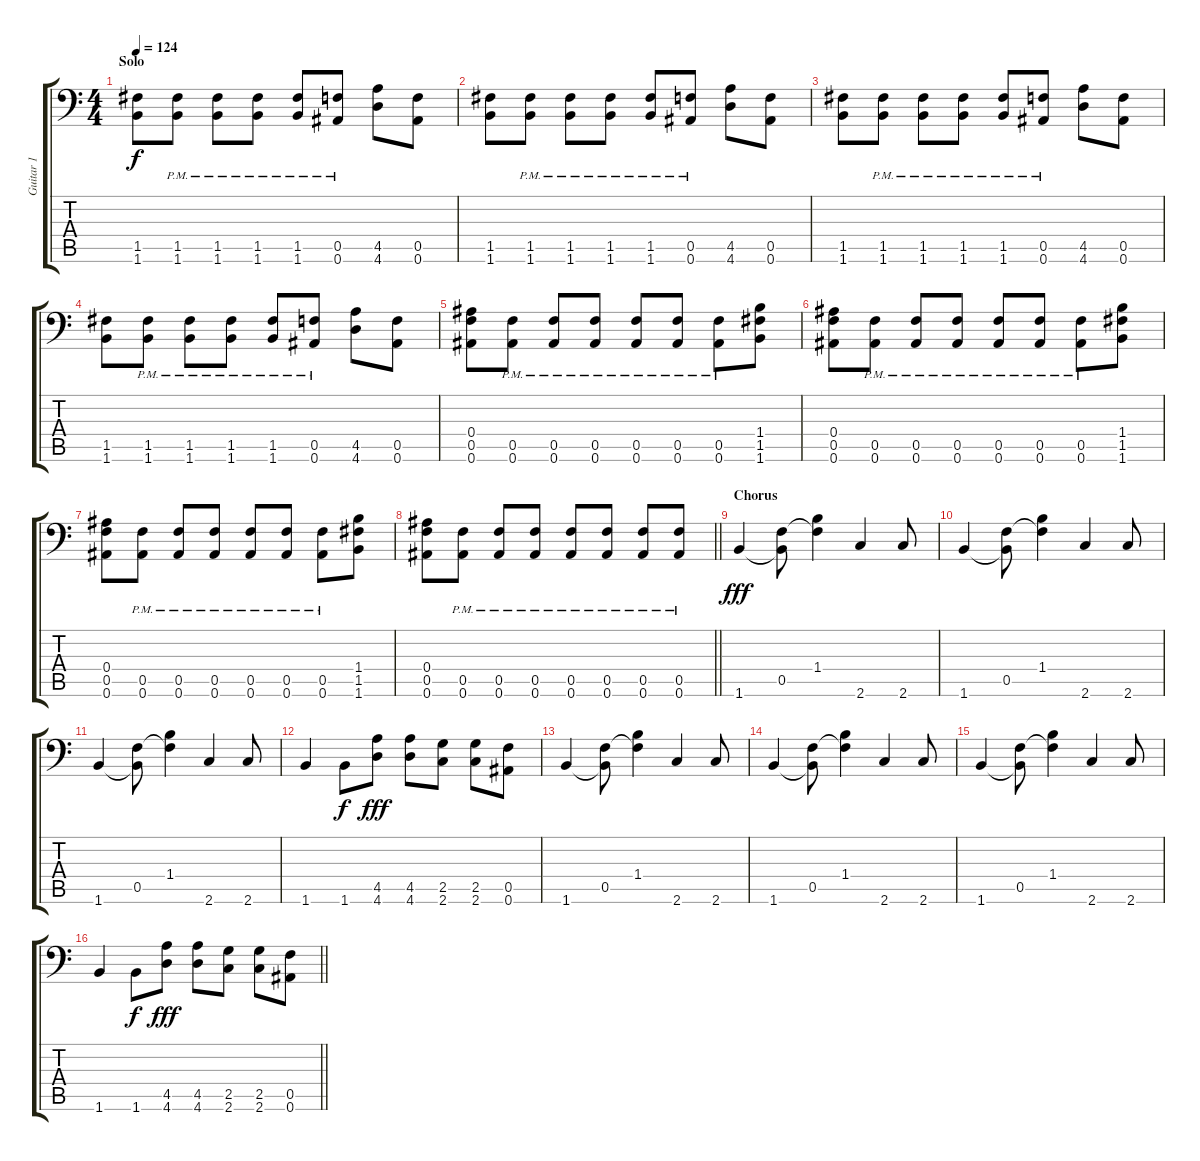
\track ("Guitar 1" "Guitar 1") {instrument distortionguitar}
\staff {score tabs}
\tuning (C4 G3 Eb3 Bb2 F2 Bb1) {hide}
\ts (4 4)
\section ("" "Solo")
\tempo 124
\clef f4
\ks c
(1.5 1.6).8{dy f} (1.5{pm} 1.6{pm}).8 (1.5{pm} 1.6{pm}).8 (1.5{pm} 1.6{pm}).8 (1.5{pm} 1.6{pm}).8 (0.5{pm} 0.6{pm}).8 (4.5 4.6).8 (0.5 0.6).8 |
(1.5 1.6).8 (1.5{pm} 1.6{pm}).8 (1.5{pm} 1.6{pm}).8 (1.5{pm} 1.6{pm}).8 (1.5{pm} 1.6{pm}).8 (0.5{pm} 0.6{pm}).8 (4.5 4.6).8 (0.5 0.6).8 |
(1.5 1.6).8 (1.5{pm} 1.6{pm}).8 (1.5{pm} 1.6{pm}).8 (1.5{pm} 1.6{pm}).8 (1.5{pm} 1.6{pm}).8 (0.5{pm} 0.6{pm}).8 (4.5 4.6).8 (0.5 0.6).8 |
(1.5 1.6).8 (1.5{pm} 1.6{pm}).8 (1.5{pm} 1.6{pm}).8 (1.5{pm} 1.6{pm}).8 (1.5{pm} 1.6{pm}).8 (0.5{pm} 0.6{pm}).8 (4.5 4.6).8 (0.5 0.6).8 |
(0.4 0.5 0.6).8 (0.5{pm} 0.6{pm}).8 (0.5{pm} 0.6{pm}).8 (0.5{pm} 0.6{pm}).8 (0.5{pm} 0.6{pm}).8 (0.5{pm} 0.6{pm}).8 (0.5{pm} 0.6{pm}).8 (1.4 1.5 1.6).8 |
(0.4 0.5 0.6).8 (0.5{pm} 0.6{pm}).8 (0.5{pm} 0.6{pm}).8 (0.5{pm} 0.6{pm}).8 (0.5{pm} 0.6{pm}).8 (0.5{pm} 0.6{pm}).8 (0.5{pm} 0.6{pm}).8 (1.4 1.5 1.6).8 |
(0.4 0.5 0.6).8 (0.5{pm} 0.6{pm}).8 (0.5{pm} 0.6{pm}).8 (0.5{pm} 0.6{pm}).8 (0.5{pm} 0.6{pm}).8 (0.5{pm} 0.6{pm}).8 (0.5{pm} 0.6{pm}).8 (1.4 1.5 1.6).8 |
\barLineRight lightlight
(0.4 0.5 0.6).8 (0.5{pm} 0.6{pm}).8 (0.5{pm} 0.6{pm}).8 (0.5{pm} 0.6{pm}).8 (0.5{pm} 0.6{pm}).8 (0.5{pm} 0.6{pm}).8 (0.5{pm} 0.6{pm}).8 (0.5{pm} 0.6{pm}).8 |
\section ("" "Chorus")
1.6.4{dy fff} (0.5 1.6{t}).8 (1.4 0.5{t}).4 2.6.4 2.6.8 |
1.6.4 (0.5 1.6{t}).8 (1.4 0.5{t}).4 2.6.4 2.6.8 |
1.6.4 (0.5 1.6{t}).8 (1.4 0.5{t}).4 2.6.4 2.6.8 |
1.6.4 1.6.8{dy f} (4.5 4.6).8{dy fff} (4.5 4.6).8 (2.5 2.6).8 (2.5 2.6).8 (0.5 0.6).8 |
1.6.4 (0.5 1.6{t}).8 (1.4 0.5{t}).4 2.6.4 2.6.8 |
1.6.4 (0.5 1.6{t}).8 (1.4 0.5{t}).4 2.6.4 2.6.8 |
1.6.4 (0.5 1.6{t}).8 (1.4 0.5{t}).4 2.6.4 2.6.8 |
\barLineRight lightlight
1.6.4 1.6.8{dy f} (4.5 4.6).8{dy fff} (4.5 4.6).8 (2.5 2.6).8 (2.5 2.6).8 (0.5 0.6).8
